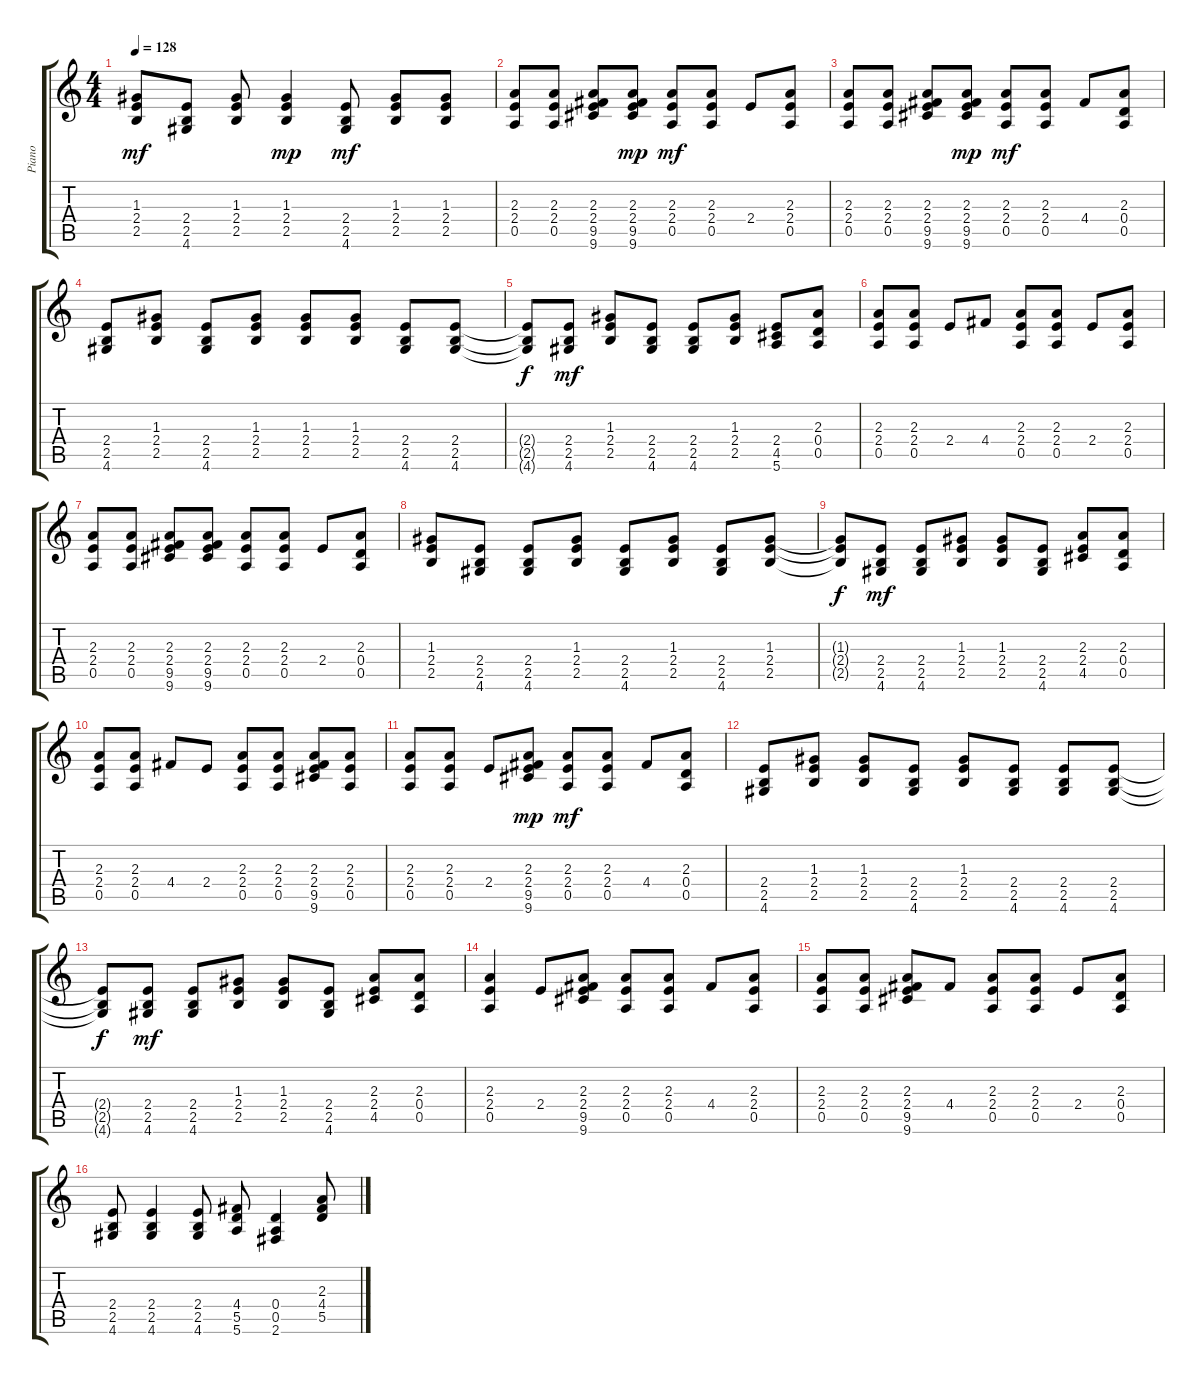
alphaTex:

\track ("Piano" "Piano") {instrument brightacousticpiano}
\staff {score tabs}
\tuning (E5 B4 G4 D4 A3 E3) {hide}
\ts (4 4)
\tempo 128
\clef g2
\ks c
(1.3 2.4 2.5).8{dy mf} (2.4 2.5 4.6).8 (1.3 2.4 2.5).8 (1.3 2.4 2.5).4{dy mp} (2.4 2.5 4.6).8{dy mf} (1.3 2.4 2.5).8 (1.3 2.4 2.5).8 |
(2.3 2.4 0.5).8 (2.3 2.4 0.5).8 (2.3 2.4 9.5 9.6).8 (2.3 2.4 9.5 9.6).8{dy mp} (2.3 2.4 0.5).8{dy mf} (2.3 2.4 0.5).8 2.4.8 (2.3 2.4 0.5).8 |
(2.3 2.4 0.5).8 (2.3 2.4 0.5).8 (2.3 2.4 9.5 9.6).8 (2.3 2.4 9.5 9.6).8{dy mp} (2.3 2.4 0.5).8{dy mf} (2.3 2.4 0.5).8 4.4.8 (2.3 0.4 0.5).8 |
(2.4 2.5 4.6).8 (1.3 2.4 2.5).8 (2.4 2.5 4.6).8 (1.3 2.4 2.5).8 (1.3 2.4 2.5).8 (1.3 2.4 2.5).8 (2.4 2.5 4.6).8 (2.4 2.5 4.6).8 |
(2.4{t} 2.5{t} 4.6{t}).8{dy f} (2.4 2.5 4.6).8{dy mf} (1.3 2.4 2.5).8 (2.4 2.5 4.6).8 (2.4 2.5 4.6).8 (1.3 2.4 2.5).8 (2.4 4.5 5.6).8 (2.3 0.4 0.5).8 |
(2.3 2.4 0.5).8 (2.3 2.4 0.5).8 2.4.8 4.4.8 (2.3 2.4 0.5).8 (2.3 2.4 0.5).8 2.4.8 (2.3 2.4 0.5).8 |
(2.3 2.4 0.5).8 (2.3 2.4 0.5).8 (2.3 2.4 9.5 9.6).8 (2.3 2.4 9.5 9.6).8 (2.3 2.4 0.5).8 (2.3 2.4 0.5).8 2.4.8 (2.3 0.4 0.5).8 |
(1.3 2.4 2.5).8 (2.4 2.5 4.6).8 (2.4 2.5 4.6).8 (1.3 2.4 2.5).8 (2.4 2.5 4.6).8 (1.3 2.4 2.5).8 (2.4 2.5 4.6).8 (1.3 2.4 2.5).8 |
(1.3{t} 2.4{t} 2.5{t}).8{dy f} (2.4 2.5 4.6).8{dy mf} (2.4 2.5 4.6).8 (1.3 2.4 2.5).8 (1.3 2.4 2.5).8 (2.4 2.5 4.6).8 (2.3 2.4 4.5).8 (2.3 0.4 0.5).8 |
(2.3 2.4 0.5).8 (2.3 2.4 0.5).8 4.4.8 2.4.8 (2.3 2.4 0.5).8 (2.3 2.4 0.5).8 (2.3 2.4 9.5 9.6).8 (2.3 2.4 0.5).8 |
(2.3 2.4 0.5).8 (2.3 2.4 0.5).8 2.4.8 (2.3 2.4 9.5 9.6).8{dy mp} (2.3 2.4 0.5).8{dy mf} (2.3 2.4 0.5).8 4.4.8 (2.3 0.4 0.5).8 |
(2.4 2.5 4.6).8 (1.3 2.4 2.5).8 (1.3 2.4 2.5).8 (2.4 2.5 4.6).8 (1.3 2.4 2.5).8 (2.4 2.5 4.6).8 (2.4 2.5 4.6).8 (2.4 2.5 4.6).8 |
(2.4{t} 2.5{t} 4.6{t}).8{dy f} (2.4 2.5 4.6).8{dy mf} (2.4 2.5 4.6).8 (1.3 2.4 2.5).8 (1.3 2.4 2.5).8 (2.4 2.5 4.6).8 (2.3 2.4 4.5).8 (2.3 0.4 0.5).8 |
(2.3 2.4 0.5).4 2.4.8 (2.3 2.4 9.5 9.6).8 (2.3 2.4 0.5).8 (2.3 2.4 0.5).8 4.4.8 (2.3 2.4 0.5).8 |
(2.3 2.4 0.5).8 (2.3 2.4 0.5).8 (2.3 2.4 9.5 9.6).8 4.4.8 (2.3 2.4 0.5).8 (2.3 2.4 0.5).8 2.4.8 (2.3 0.4 0.5).8 |
(2.4 2.5 4.6).8 (2.4 2.5 4.6).4 (2.4 2.5 4.6).8 (4.4 5.5 5.6).8 (0.4 0.5 2.6).4 (2.3 4.4 5.5).8
